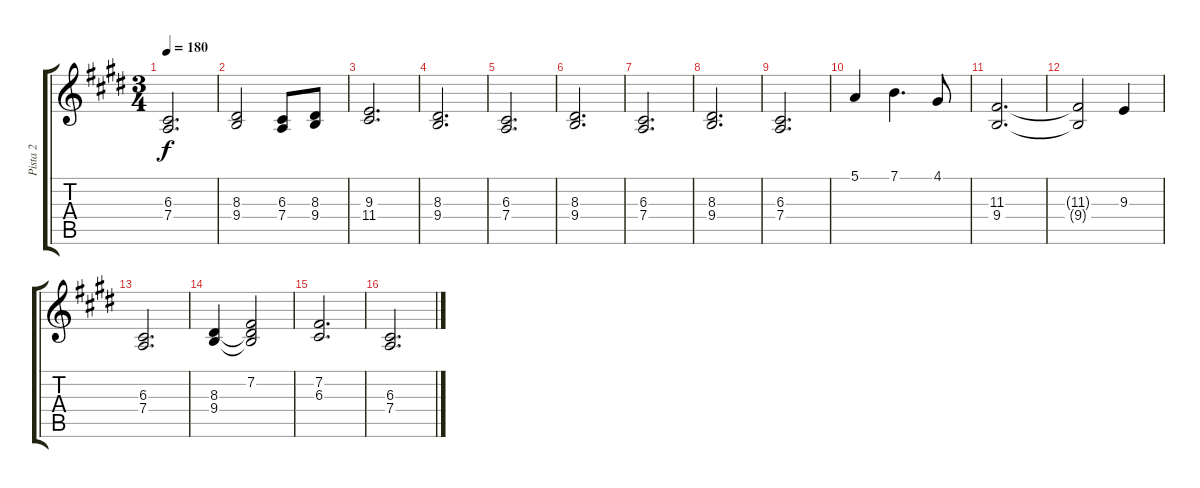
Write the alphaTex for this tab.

\track ("Pista 2" "Pista 2") {instrument stringensemble1}
\staff {score tabs}
\tuning (E4 B3 G3 D3 A2 E2) {hide}
\ts (3 4)
\tempo 180
\clef g2
\ks e
(6.3 7.4).2{d dy f} |
(8.3 9.4).2 (6.3 7.4).8 (8.3 9.4).8 |
(9.3 11.4).2{d} |
(8.3 9.4).2{d} |
(6.3 7.4).2{d} |
(8.3 9.4).2{d} |
(6.3 7.4).2{d} |
(8.3 9.4).2{d} |
(6.3 7.4).2{d} |
5.1.4 7.1.4{d} 4.1.8 |
(11.3 9.4).2{d} |
(11.3{t} 9.4{t}).2 9.3.4 |
(6.3 7.4).2{d} |
(8.3 9.4).4 (7.2 8.3{t} 9.4{t}).2 |
(7.2 6.3).2{d} |
(6.3 7.4).2{d}
